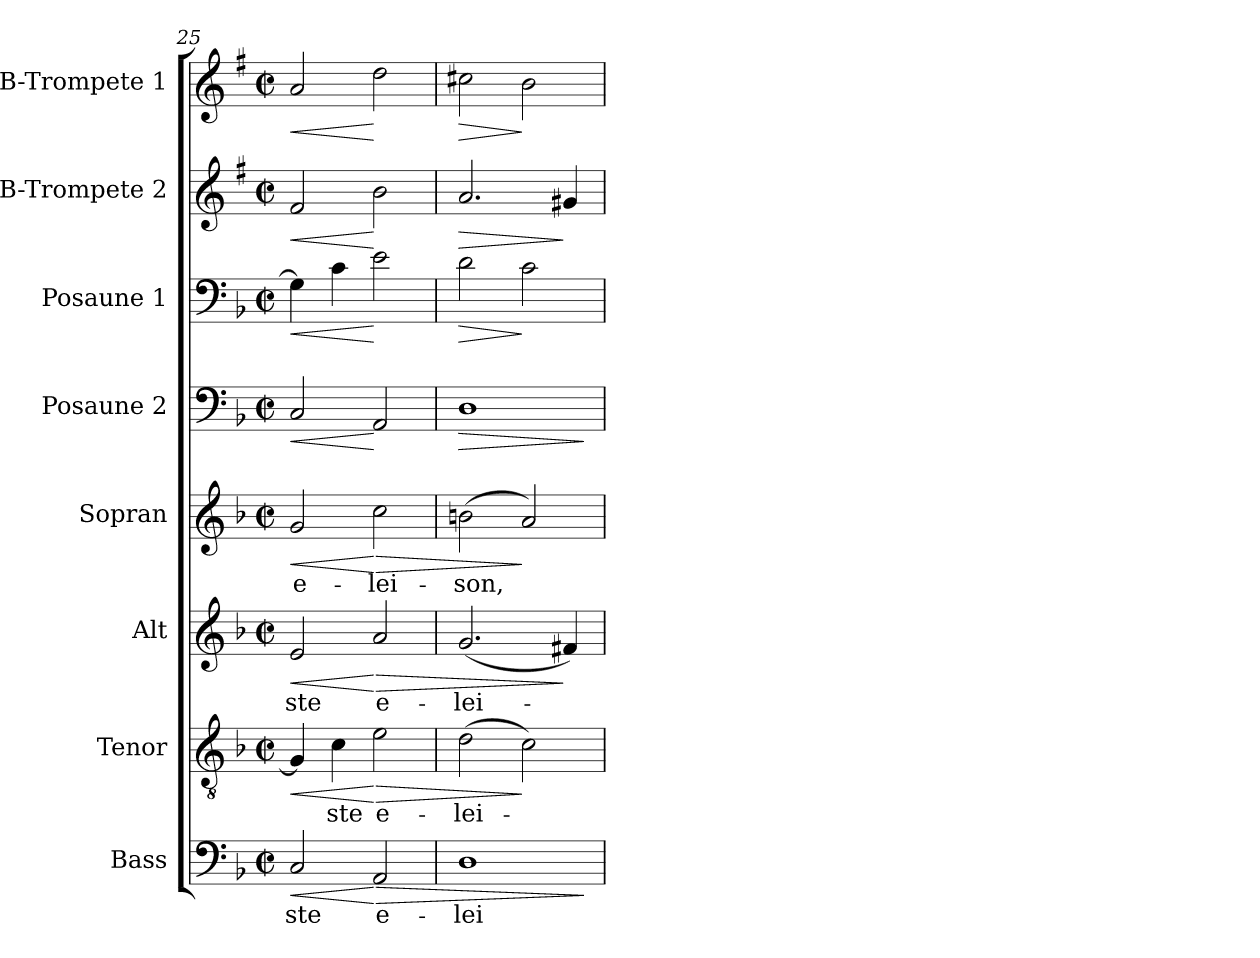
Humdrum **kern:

**kern	**text	**dynam	**kern	**text	**dynam	**kern	**text	**dynam	**kern	**text	**dynam	**kern	**dynam	**kern	**dynam	**kern	**dynam	**kern	**dynam
*part8	*part8	*part8	*part7	*part7	*part7	*part6	*part6	*part6	*part5	*part5	*part5	*part4	*part4	*part3	*part3	*part2	*part2	*part1	*part1
*staff8	*staff8	*staff8	*staff7	*staff7	*staff7	*staff6	*staff6	*staff6	*staff5	*staff5	*staff5	*staff4	*staff4	*staff3	*staff3	*staff2	*staff2	*staff1	*staff1
*I"Bass	*	*	*I"Tenor	*	*	*I"Alt	*	*	*I"Sopran	*	*	*I"Posaune 2	*	*I"Posaune 1	*	*I"B-Trompete 2	*	*I"B-Trompete 1	*
*I'B.	*	*	*I'T.	*	*	*I'A.	*	*	*I'S.	*	*	*I'Pos. 2	*	*I'Pos. 1	*	*I'B Trp. 2	*	*I'B Trp. 1	*
*clefF4	*	*	*clefGv2	*	*	*clefG2	*	*	*clefG2	*	*	*clefF4	*	*clefF4	*	*clefG2	*	*clefG2	*
*	*	*	*	*	*	*	*	*	*	*	*	*	*	*	*	*ITrd1c2	*	*ITrd1c2	*
*k[b-]	*	*	*k[b-]	*	*	*k[b-]	*	*	*k[b-]	*	*	*k[b-]	*	*k[b-]	*	*k[b-]	*	*k[b-]	*
*F:	*	*	*F:	*	*	*F:	*	*	*F:	*	*	*F:	*	*F:	*	*F:	*	*F:	*
*M2/2	*	*	*M2/2	*	*	*M2/2	*	*	*M2/2	*	*	*M2/2	*	*M2/2	*	*M2/2	*	*M2/2	*
*met(c|)	*	*	*met(c|)	*	*	*met(c|)	*	*	*met(c|)	*	*	*met(c|)	*	*met(c|)	*	*met(c|)	*	*met(c|)	*
=25	=25	=25	=25	=25	=25	=25	=25	=25	=25	=25	=25	=25	=25	=25	=25	=25	=25	=25	=25
!	!LO:LY:b	!LO:HP:b	!	!	!LO:HP:b	!	!LO:LY:b	!LO:HP:b	!	!LO:LY:b	!LO:HP:b	!	!LO:HP:b	!	!LO:HP:b	!	!LO:HP:b	!	!LO:HP:b
2C/	-ste	<	4G/]	.	<	2e/	-ste	<	2g/	e-	<	2C/	<	4G\]	<	2e/	<	2g/	<
!	!	!	!	!LO:LY:b	!	!	!	!	!	!	!	!	!	!	!	!	!	!	!
.	.	.	4c\	-ste	.	.	.	.	.	.	.	.	.	4c\	.	.	.	.	.
!	!LO:LY:b	!LO:HP:n=1:b	!	!LO:LY:b	!LO:HP:n=1:b	!	!LO:LY:b	!LO:HP:n=1:b	!	!LO:LY:b	!LO:HP:n=1:b	!	!	!	!	!	!	!	!
2AA/	e-	[ >	2e\	e-	[ >	2a/	e-	[ >	2cc\	-lei-	[ >	2AA/	[	2e\	[	2a\	[	2cc\	[
=26	=26	=26	=26	=26	=26	=26	=26	=26	=26	=26	=26	=26	=26	=26	=26	=26	=26	=26	=26
!	!LO:LY:b	!	!	!LO:LY:b	!	!	!LO:LY:b	!	!	!LO:LY:b	!	!	!LO:HP:b	!	!LO:HP:b	!	!LO:HP:b	!	!LO:HP:b
1D	-lei-	.	(>2d\	-lei-	.	(<2.g/	-lei-	.	(>2bn\	-son,	.	1D	>	2d\	>	2.g/	>	2bn\	>
.	.	.	2c\)	.	]	.	.	.	2a/)	.	]	.	.	2c\	]	.	.	2a\	]
.	.	.	.	.	.	4f#X/)	.	]	.	.	.	.	.	.	.	4f#X/	]	.	.
.	.	]	.	.	.	.	.	.	.	.	.	.	]	.	.	.	.	.	.
=	=	=	=	=	=	=	=	=	=	=	=	=	=	=	=	=	=	=	=
*-	*-	*-	*-	*-	*-	*-	*-	*-	*-	*-	*-	*-	*-	*-	*-	*-	*-	*-	*-
